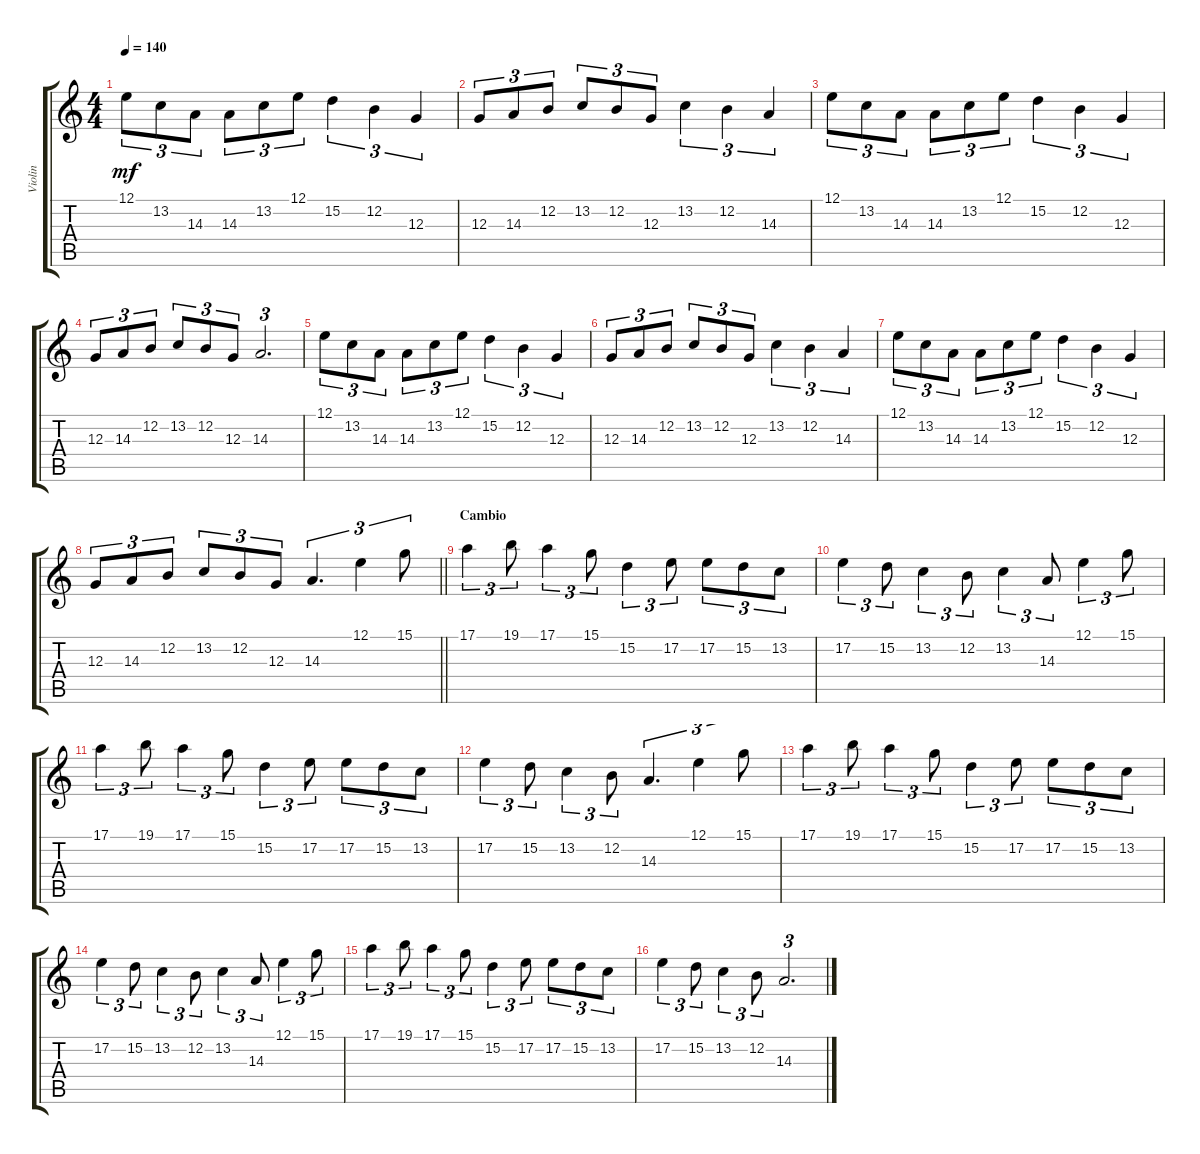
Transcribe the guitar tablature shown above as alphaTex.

\track ("Violin" "Violin") {instrument violin}
\staff {score tabs}
\tuning (E4 B3 G3 D3 A2 E2) {hide}
\ts (4 4)
\tempo 140
\clef g2
\ks c
12.1.8{tu (3 2) dy mf instrument violin} 13.2.8{tu (3 2)} 14.3.8{tu (3 2)} 14.3.8{tu (3 2)} 13.2.8{tu (3 2)} 12.1.8{tu (3 2)} 15.2.4{tu (3 2)} 12.2.4{tu (3 2)} 12.3.4{tu (3 2)} |
12.3.8{tu (3 2)} 14.3.8{tu (3 2)} 12.2.8{tu (3 2)} 13.2.8{tu (3 2)} 12.2.8{tu (3 2)} 12.3.8{tu (3 2)} 13.2.4{tu (3 2)} 12.2.4{tu (3 2)} 14.3.4{tu (3 2)} |
12.1.8{tu (3 2)} 13.2.8{tu (3 2)} 14.3.8{tu (3 2)} 14.3.8{tu (3 2)} 13.2.8{tu (3 2)} 12.1.8{tu (3 2)} 15.2.4{tu (3 2)} 12.2.4{tu (3 2)} 12.3.4{tu (3 2)} |
12.3.8{tu (3 2)} 14.3.8{tu (3 2)} 12.2.8{tu (3 2)} 13.2.8{tu (3 2)} 12.2.8{tu (3 2)} 12.3.8{tu (3 2)} 14.3.2{d tu (3 2)} |
12.1.8{tu (3 2)} 13.2.8{tu (3 2)} 14.3.8{tu (3 2)} 14.3.8{tu (3 2)} 13.2.8{tu (3 2)} 12.1.8{tu (3 2)} 15.2.4{tu (3 2)} 12.2.4{tu (3 2)} 12.3.4{tu (3 2)} |
12.3.8{tu (3 2)} 14.3.8{tu (3 2)} 12.2.8{tu (3 2)} 13.2.8{tu (3 2)} 12.2.8{tu (3 2)} 12.3.8{tu (3 2)} 13.2.4{tu (3 2)} 12.2.4{tu (3 2)} 14.3.4{tu (3 2)} |
12.1.8{tu (3 2)} 13.2.8{tu (3 2)} 14.3.8{tu (3 2)} 14.3.8{tu (3 2)} 13.2.8{tu (3 2)} 12.1.8{tu (3 2)} 15.2.4{tu (3 2)} 12.2.4{tu (3 2)} 12.3.4{tu (3 2)} |
\barLineRight lightlight
12.3.8{tu (3 2)} 14.3.8{tu (3 2)} 12.2.8{tu (3 2)} 13.2.8{tu (3 2)} 12.2.8{tu (3 2)} 12.3.8{tu (3 2)} 14.3.4{d tu (3 2)} 12.1.4{tu (3 2)} 15.1.8{tu (3 2)} |
\section ("" "Cambio")
17.1.4{tu (3 2)} 19.1.8{tu (3 2)} 17.1.4{tu (3 2)} 15.1.8{tu (3 2)} 15.2.4{tu (3 2)} 17.2.8{tu (3 2)} 17.2.8{tu (3 2)} 15.2.8{tu (3 2)} 13.2.8{tu (3 2)} |
17.2.4{tu (3 2)} 15.2.8{tu (3 2)} 13.2.4{tu (3 2)} 12.2.8{tu (3 2)} 13.2.4{tu (3 2)} 14.3.8{tu (3 2)} 12.1.4{tu (3 2)} 15.1.8{tu (3 2)} |
17.1.4{tu (3 2)} 19.1.8{tu (3 2)} 17.1.4{tu (3 2)} 15.1.8{tu (3 2)} 15.2.4{tu (3 2)} 17.2.8{tu (3 2)} 17.2.8{tu (3 2)} 15.2.8{tu (3 2)} 13.2.8{tu (3 2)} |
17.2.4{tu (3 2)} 15.2.8{tu (3 2)} 13.2.4{tu (3 2)} 12.2.8{tu (3 2)} 14.3.4{d tu (3 2)} 12.1.4{tu (3 2)} 15.1.8{tu (3 2)} |
17.1.4{tu (3 2)} 19.1.8{tu (3 2)} 17.1.4{tu (3 2)} 15.1.8{tu (3 2)} 15.2.4{tu (3 2)} 17.2.8{tu (3 2)} 17.2.8{tu (3 2)} 15.2.8{tu (3 2)} 13.2.8{tu (3 2)} |
17.2.4{tu (3 2)} 15.2.8{tu (3 2)} 13.2.4{tu (3 2)} 12.2.8{tu (3 2)} 13.2.4{tu (3 2)} 14.3.8{tu (3 2)} 12.1.4{tu (3 2)} 15.1.8{tu (3 2)} |
17.1.4{tu (3 2)} 19.1.8{tu (3 2)} 17.1.4{tu (3 2)} 15.1.8{tu (3 2)} 15.2.4{tu (3 2)} 17.2.8{tu (3 2)} 17.2.8{tu (3 2)} 15.2.8{tu (3 2)} 13.2.8{tu (3 2)} |
17.2.4{tu (3 2)} 15.2.8{tu (3 2)} 13.2.4{tu (3 2)} 12.2.8{tu (3 2)} 14.3.2{d tu (3 2)}
